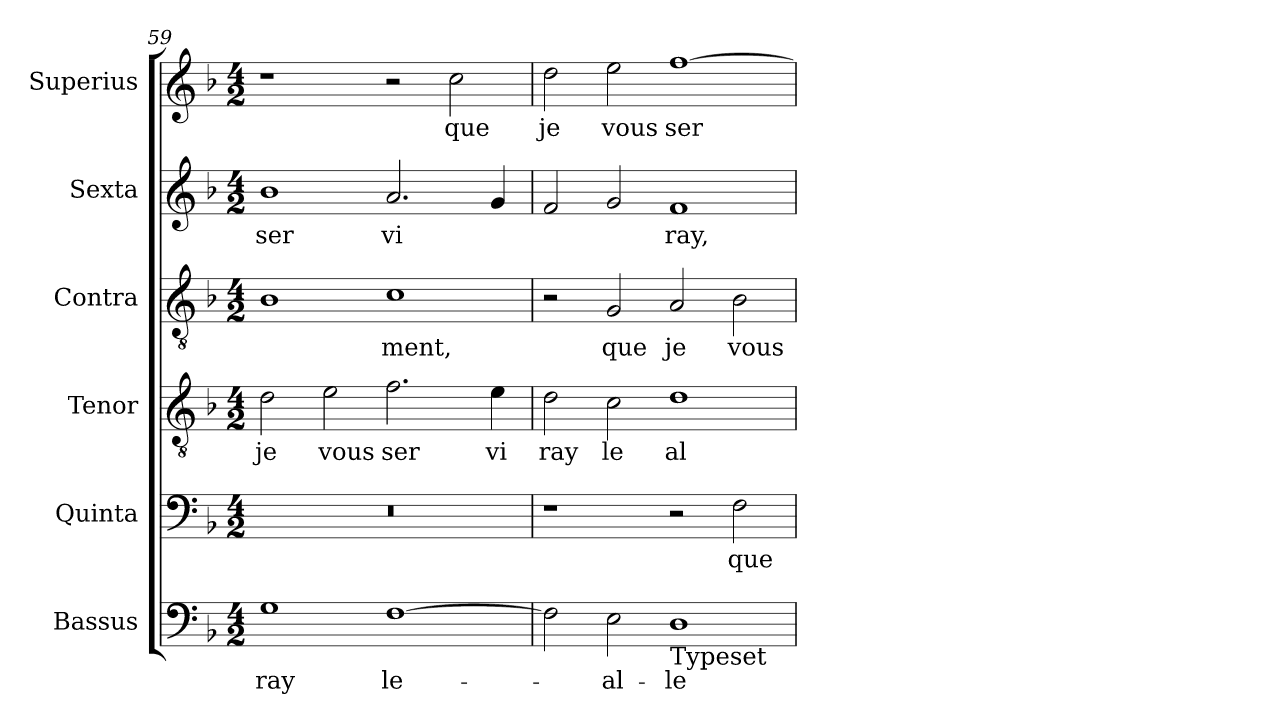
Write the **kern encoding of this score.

**kern	**text	**kern	**text	**kern	**text	**kern	**text	**kern	**text	**kern	**text
*part6	*part6	*part5	*part5	*part4	*part4	*part3	*part3	*part2	*part2	*part1	*part1
*staff6	*staff6	*staff5	*staff5	*staff4	*staff4	*staff3	*staff3	*staff2	*staff2	*staff1	*staff1
*I"Bassus	*	*I"Quinta	*	*I"Tenor	*	*I"Contra	*	*I"Sexta	*	*I"Superius	*
!!LO:LB:g=z
*clefF4	*	*clefF4	*	*clefGv2	*	*clefGv2	*	*clefG2	*	*clefG2	*
*k[b-]	*	*k[b-]	*	*k[b-]	*	*k[b-]	*	*k[b-]	*	*k[b-]	*
*F:	*	*F:	*	*F:	*	*F:	*	*F:	*	*F:	*
*M4/2	*	*M4/2	*	*M4/2	*	*M4/2	*	*M4/2	*	*M4/2	*
=59	=59	=59	=59	=59	=59	=59	=59	=59	=59	=59	=59
!	!LO:LY:b:cj	!	!	!	!LO:LY:b:cj	!	!	!	!LO:LY:b:cj	!	!
1G	ray	0r	.	2d\	je	1B-	.	1b-	ser	1r	.
!	!	!	!	!	!LO:LY:b:cj	!	!	!	!	!	!
.	.	.	.	2e\	vous	.	.	.	.	.	.
!	!LO:LY:b:cj	!	!	!	!LO:LY:b:cj	!	!LO:LY:b:cj	!	!LO:LY:b:cj	!	!
[>1F	le-	.	.	2.f\	ser	1c	-ment,	2.a/	vi	2r	.
!	!	!	!	!	!	!	!	!	!	!	!LO:LY:b:cj
.	.	.	.	.	.	.	.	.	.	2cc\	que
!	!	!	!	!	!LO:LY:b:cj	!	!	!	!	!	!
.	.	.	.	4e\	vi	.	.	4g/	.	.	.
=60	=60	=60	=60	=60	=60	=60	=60	=60	=60	=60	=60
!	!	!	!	!	!LO:LY:b:cj	!	!	!	!	!	!LO:LY:b:cj
2F\]	.	1r	.	2d\	ray	2r	.	2f/	.	2dd\	je
!	!LO:LY:b:cj	!	!	!	!LO:LY:b:cj	!	!LO:LY:b:cj	!	!	!	!LO:LY:b:cj
2E\	-al-	.	.	2c\	le	2G/	que	2g/	.	2ee\	vous
!LO:TX:b:t=Typeset	!	!	!	!	!	!	!	!	!	!	!
!	!LO:LY:b:cj	!	!	!	!LO:LY:b:cj	!	!LO:LY:b:cj	!	!LO:LY:b:cj	!	!LO:LY:b:cj
1D	-le-	2r	.	1d	al	2A/	je	1f	ray,	[>1ff	ser
!	!	!	!LO:LY:b:cj	!	!	!	!LO:LY:b:cj	!	!	!	!
.	.	2F\	que	.	.	2B-\	vous	.	.	.	.
=	=	=	=	=	=	=	=	=	=	=	=
*-	*-	*-	*-	*-	*-	*-	*-	*-	*-	*-	*-
